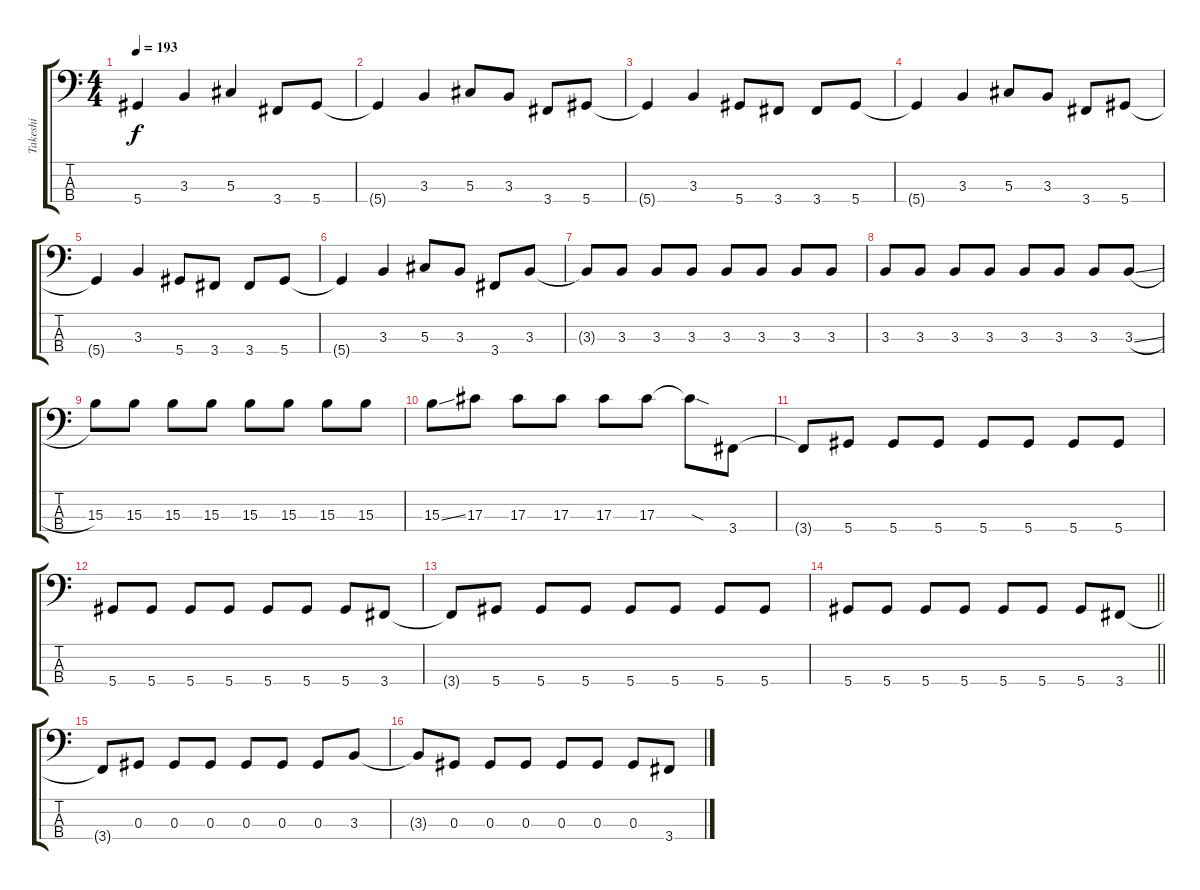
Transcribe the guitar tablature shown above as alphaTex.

\track ("Takeshi" "Takeshi") {instrument electricbasspick}
\staff {score tabs}
\tuning (Gb2 Db2 Ab1 Eb1) {hide}
\ts (4 4)
\tempo 193
\clef f4
\ks c
5.4{t}.4{dy f} 3.3.4 5.3.4 3.4.8 5.4.8 |
5.4{t}.4 3.3.4 5.3.8 3.3.8 3.4.8 5.4.8 |
5.4{t}.4 3.3.4 5.4.8 3.4.8 3.4.8 5.4.8 |
5.4{t}.4 3.3.4 5.3.8 3.3.8 3.4.8 5.4.8 |
5.4{t}.4 3.3.4 5.4.8 3.4.8 3.4.8 5.4.8 |
5.4{t}.4 3.3.4 5.3.8 3.3.8 3.4.8 3.3.8 |
3.3{t}.8 3.3.8 3.3.8 3.3.8 3.3.8 3.3.8 3.3.8 3.3.8 |
3.3.8 3.3.8 3.3.8 3.3.8 3.3.8 3.3.8 3.3.8 3.3{sl}.8 |
15.3.8 15.3.8 15.3.8 15.3.8 15.3.8 15.3.8 15.3.8 15.3.8 |
15.3{ss}.8 17.3.8 17.3.8 17.3.8 17.3.8 17.3.8 17.3{sod t}.8 3.4.8 |
3.4{t}.8 5.4.8 5.4.8 5.4.8 5.4.8 5.4.8 5.4.8 5.4.8 |
5.4.8 5.4.8 5.4.8 5.4.8 5.4.8 5.4.8 5.4.8 3.4.8 |
3.4{t}.8 5.4.8 5.4.8 5.4.8 5.4.8 5.4.8 5.4.8 5.4.8 |
\barLineRight lightlight
5.4.8 5.4.8 5.4.8 5.4.8 5.4.8 5.4.8 5.4.8 3.4.8 |
\section ("" "")
3.4{t}.8 0.3.8 0.3.8 0.3.8 0.3.8 0.3.8 0.3.8 3.3.8 |
3.3{t}.8 0.3.8 0.3.8 0.3.8 0.3.8 0.3.8 0.3.8 3.4.8
